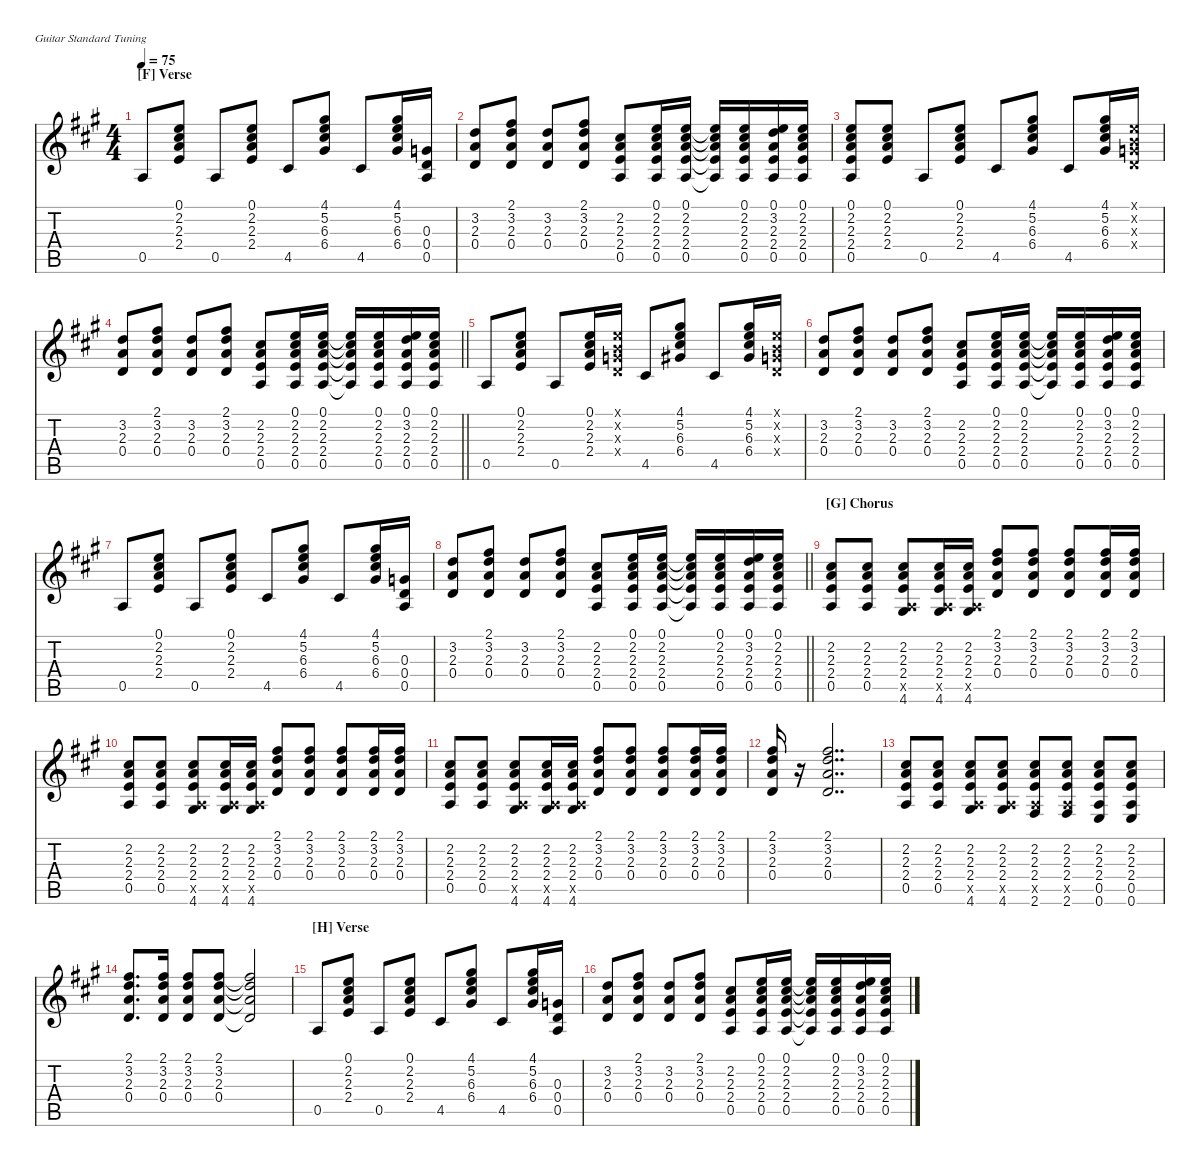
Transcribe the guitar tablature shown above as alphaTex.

\hideDynamics
\bracketExtendMode nobrackets
\singleTrackTrackNamePolicy hidden
\multiTrackTrackNamePolicy hidden
\otherSystemsTrackNameOrientation horizontal
\track ("Robbie Robertson" "E-Gt") {defaultSystemsLayout 4 instrument electricguitarclean}
\staff {score tabs}
\tuning (E4 B3 G3 D3 A2 E2)
\ts (4 4)
\section ("F" "Verse")
\tempo 75
\clef g2
\ks a
0.5{acc forcenatural}.8{dy f beam Up} (0.1{acc forcenatural} 2.2{acc #} 2.3{acc forcenatural} 2.4{acc forcenatural}).8{beam Up} 0.5{acc forcenatural}.8{beam Up} (0.1{acc forcenatural} 2.2{acc #} 2.3{acc forcenatural} 2.4{acc forcenatural}).8{beam Up} 4.5{acc #}.8{beam Up} (4.1{acc #} 5.2{acc forcenatural} 6.3{acc #} 6.4{acc #}).8{beam Up} 4.5{acc #}.8{beam Up} (4.1{acc #} 5.2{acc forcenatural} 6.3{acc #} 6.4{acc #}).16{beam Up} (0.3{acc forcenatural} 0.4{acc forcenatural} 0.5{acc forcenatural}).16{beam Up} |
(3.2{acc forcenatural} 2.3{acc forcenatural} 0.4{acc forcenatural}).8{beam Up} (2.1{acc #} 3.2{acc forcenatural} 2.3{acc forcenatural} 0.4{acc forcenatural}).8{beam Up} (3.2{acc forcenatural} 2.3{acc forcenatural} 0.4{acc forcenatural}).8{beam Up} (2.1{acc #} 3.2{acc forcenatural} 2.3{acc forcenatural} 0.4{acc forcenatural}).8{beam Up} (2.2{acc #} 2.3{acc forcenatural} 2.4{acc forcenatural} 0.5{acc forcenatural}).8{beam Up} (0.1{acc forcenatural} 2.2{acc #} 2.3{acc forcenatural} 2.4{acc forcenatural} 0.5{acc forcenatural}).16{beam Up} (0.1{acc forcenatural} 2.2{acc #} 2.3{acc forcenatural} 2.4{acc forcenatural} 0.5{acc forcenatural}).16{beam Up} (0.1{t acc forcenatural} 2.2{t acc #} 2.3{t acc forcenatural} 2.4{t acc forcenatural} 0.5{t acc forcenatural}).16{beam Up} (0.1{acc forcenatural} 2.2{acc #} 2.3{acc forcenatural} 2.4{acc forcenatural} 0.5{acc forcenatural}).16{beam Up} (0.1{acc forcenatural} 3.2{acc forcenatural} 2.3{acc forcenatural} 2.4{acc forcenatural} 0.5{acc forcenatural}).16{beam Up} (0.1{acc forcenatural} 2.2{acc #} 2.3{acc forcenatural} 2.4{acc forcenatural} 0.5{acc forcenatural}).16{beam Up} |
(0.1{acc forcenatural} 2.2{acc #} 2.3{acc forcenatural} 2.4{acc forcenatural} 0.5{acc forcenatural}).8{beam Up} (0.1{acc forcenatural} 2.2{acc #} 2.3{acc forcenatural} 2.4{acc forcenatural}).8{beam Up} 0.5{acc forcenatural}.8{beam Up} (0.1{acc forcenatural} 2.2{acc #} 2.3{acc forcenatural} 2.4{acc forcenatural}).8{beam Up} 4.5{acc #}.8{beam Up} (4.1{acc #} 5.2{acc forcenatural} 6.3{acc #} 6.4{acc #}).8{beam Up} 4.5{acc #}.8{beam Up} (4.1{acc #} 5.2{acc forcenatural} 6.3{acc #} 6.4{acc #}).16{beam Up} (0.1{x acc forcenatural} 0.2{x acc forcenatural} 0.3{x acc forcenatural} 0.4{x acc forcenatural}).16{beam Up} |
\barLineRight lightlight
(3.2{acc forcenatural} 2.3{acc forcenatural} 0.4{acc forcenatural}).8{beam Up} (2.1{acc #} 3.2{acc forcenatural} 2.3{acc forcenatural} 0.4{acc forcenatural}).8{beam Up} (3.2{acc forcenatural} 2.3{acc forcenatural} 0.4{acc forcenatural}).8{beam Up} (2.1{acc #} 3.2{acc forcenatural} 2.3{acc forcenatural} 0.4{acc forcenatural}).8{beam Up} (2.2{acc #} 2.3{acc forcenatural} 2.4{acc forcenatural} 0.5{acc forcenatural}).8{beam Up} (0.1{acc forcenatural} 2.2{acc #} 2.3{acc forcenatural} 2.4{acc forcenatural} 0.5{acc forcenatural}).16{beam Up} (0.1{acc forcenatural} 2.2{acc #} 2.3{acc forcenatural} 2.4{acc forcenatural} 0.5{acc forcenatural}).16{beam Up} (0.1{t acc forcenatural} 2.2{t acc #} 2.3{t acc forcenatural} 2.4{t acc forcenatural} 0.5{t acc forcenatural}).16{beam Up} (0.1{acc forcenatural} 2.2{acc #} 2.3{acc forcenatural} 2.4{acc forcenatural} 0.5{acc forcenatural}).16{beam Up} (0.1{acc forcenatural} 3.2{acc forcenatural} 2.3{acc forcenatural} 2.4{acc forcenatural} 0.5{acc forcenatural}).16{beam Up} (0.1{acc forcenatural} 2.2{acc #} 2.3{acc forcenatural} 2.4{acc forcenatural} 0.5{acc forcenatural}).16{beam Up} |
0.5{acc forcenatural}.8{beam Up} (0.1{acc forcenatural} 2.2{acc #} 2.3{acc forcenatural} 2.4{acc forcenatural}).8{beam Up} 0.5{acc forcenatural}.8{beam Up} (0.1{acc forcenatural} 2.2{acc #} 2.3{acc forcenatural} 2.4{acc forcenatural}).16{beam Up} (0.1{x acc forcenatural} 0.2{x acc forcenatural} 0.3{x acc forcenatural} 0.4{x acc forcenatural}).16{beam Up} 4.5{acc #}.8{beam Up} (4.1{acc #} 5.2{acc forcenatural} 6.3{acc #} 6.4{acc #}).8{beam Up} 4.5{acc #}.8{beam Up} (4.1{acc #} 5.2{acc forcenatural} 6.3{acc #} 6.4{acc #}).16{beam Up} (0.1{x acc forcenatural} 0.2{x acc forcenatural} 0.3{x acc forcenatural} 0.4{x acc forcenatural}).16{beam Up} |
(3.2{acc forcenatural} 2.3{acc forcenatural} 0.4{acc forcenatural}).8{beam Up} (2.1{acc #} 3.2{acc forcenatural} 2.3{acc forcenatural} 0.4{acc forcenatural}).8{beam Up} (3.2{acc forcenatural} 2.3{acc forcenatural} 0.4{acc forcenatural}).8{beam Up} (2.1{acc #} 3.2{acc forcenatural} 2.3{acc forcenatural} 0.4{acc forcenatural}).8{beam Up} (2.2{acc #} 2.3{acc forcenatural} 2.4{acc forcenatural} 0.5{acc forcenatural}).8{beam Up} (0.1{acc forcenatural} 2.2{acc #} 2.3{acc forcenatural} 2.4{acc forcenatural} 0.5{acc forcenatural}).16{beam Up} (0.1{acc forcenatural} 2.2{acc #} 2.3{acc forcenatural} 2.4{acc forcenatural} 0.5{acc forcenatural}).16{beam Up} (0.1{t acc forcenatural} 2.2{t acc #} 2.3{t acc forcenatural} 2.4{t acc forcenatural} 0.5{t acc forcenatural}).16{beam Up} (0.1{acc forcenatural} 2.2{acc #} 2.3{acc forcenatural} 2.4{acc forcenatural} 0.5{acc forcenatural}).16{beam Up} (0.1{acc forcenatural} 3.2{acc forcenatural} 2.3{acc forcenatural} 2.4{acc forcenatural} 0.5{acc forcenatural}).16{beam Up} (0.1{acc forcenatural} 2.2{acc #} 2.3{acc forcenatural} 2.4{acc forcenatural} 0.5{acc forcenatural}).16{beam Up} |
0.5{acc forcenatural}.8{beam Up} (0.1{acc forcenatural} 2.2{acc #} 2.3{acc forcenatural} 2.4{acc forcenatural}).8{beam Up} 0.5{acc forcenatural}.8{beam Up} (0.1{acc forcenatural} 2.2{acc #} 2.3{acc forcenatural} 2.4{acc forcenatural}).8{beam Up} 4.5{acc #}.8{beam Up} (4.1{acc #} 5.2{acc forcenatural} 6.3{acc #} 6.4{acc #}).8{beam Up} 4.5{acc #}.8{beam Up} (4.1{acc #} 5.2{acc forcenatural} 6.3{acc #} 6.4{acc #}).16{beam Up} (0.3{acc forcenatural} 0.4{acc forcenatural} 0.5{acc forcenatural}).16{beam Up} |
\barLineRight lightlight
(3.2{acc forcenatural} 2.3{acc forcenatural} 0.4{acc forcenatural}).8{beam Up} (2.1{acc #} 3.2{acc forcenatural} 2.3{acc forcenatural} 0.4{acc forcenatural}).8{beam Up} (3.2{acc forcenatural} 2.3{acc forcenatural} 0.4{acc forcenatural}).8{beam Up} (2.1{acc #} 3.2{acc forcenatural} 2.3{acc forcenatural} 0.4{acc forcenatural}).8{beam Up} (2.2{acc #} 2.3{acc forcenatural} 2.4{acc forcenatural} 0.5{acc forcenatural}).8{beam Up} (0.1{acc forcenatural} 2.2{acc #} 2.3{acc forcenatural} 2.4{acc forcenatural} 0.5{acc forcenatural}).16{beam Up} (0.1{acc forcenatural} 2.2{acc #} 2.3{acc forcenatural} 2.4{acc forcenatural} 0.5{acc forcenatural}).16{beam Up} (0.1{t acc forcenatural} 2.2{t acc #} 2.3{t acc forcenatural} 2.4{t acc forcenatural} 0.5{t acc forcenatural}).16{beam Up} (0.1{acc forcenatural} 2.2{acc #} 2.3{acc forcenatural} 2.4{acc forcenatural} 0.5{acc forcenatural}).16{beam Up} (0.1{acc forcenatural} 3.2{acc forcenatural} 2.3{acc forcenatural} 2.4{acc forcenatural} 0.5{acc forcenatural}).16{beam Up} (0.1{acc forcenatural} 2.2{acc #} 2.3{acc forcenatural} 2.4{acc forcenatural} 0.5{acc forcenatural}).16{beam Up} |
\section ("G" "Chorus")
(2.2{acc #} 2.3{acc forcenatural} 2.4{acc forcenatural} 0.5{acc forcenatural}).8{beam Up} (2.2{acc #} 2.3{acc forcenatural} 2.4{acc forcenatural} 0.5{acc forcenatural}).8{beam Up} (2.2{acc #} 2.3{acc forcenatural} 2.4{acc forcenatural} 0.5{x acc forcenatural} 4.6{acc #}).8{beam Up} (2.2{acc #} 2.3{acc forcenatural} 2.4{acc forcenatural} 0.5{x acc forcenatural} 4.6{acc #}).16{beam Up} (2.2{acc #} 2.3{acc forcenatural} 2.4{acc forcenatural} 0.5{x acc forcenatural} 4.6{acc #}).16{beam Up} (2.1{acc #} 3.2{acc forcenatural} 2.3{acc forcenatural} 0.4{acc forcenatural}).8{beam Up} (2.1{acc #} 3.2{acc forcenatural} 2.3{acc forcenatural} 0.4{acc forcenatural}).8{beam Up} (2.1{acc #} 3.2{acc forcenatural} 2.3{acc forcenatural} 0.4{acc forcenatural}).8{beam Up} (2.1{acc #} 3.2{acc forcenatural} 2.3{acc forcenatural} 0.4{acc forcenatural}).16{beam Up} (2.1{acc #} 3.2{acc forcenatural} 2.3{acc forcenatural} 0.4{acc forcenatural}).16{beam Up} |
(2.2{acc #} 2.3{acc forcenatural} 2.4{acc forcenatural} 0.5{acc forcenatural}).8{beam Up} (2.2{acc #} 2.3{acc forcenatural} 2.4{acc forcenatural} 0.5{acc forcenatural}).8{beam Up} (2.2{acc #} 2.3{acc forcenatural} 2.4{acc forcenatural} 0.5{x acc forcenatural} 4.6{acc #}).8{beam Up} (2.2{acc #} 2.3{acc forcenatural} 2.4{acc forcenatural} 0.5{x acc forcenatural} 4.6{acc #}).16{beam Up} (2.2{acc #} 2.3{acc forcenatural} 2.4{acc forcenatural} 0.5{x acc forcenatural} 4.6{acc #}).16{beam Up} (2.1{acc #} 3.2{acc forcenatural} 2.3{acc forcenatural} 0.4{acc forcenatural}).8{beam Up} (2.1{acc #} 3.2{acc forcenatural} 2.3{acc forcenatural} 0.4{acc forcenatural}).8{beam Up} (2.1{acc #} 3.2{acc forcenatural} 2.3{acc forcenatural} 0.4{acc forcenatural}).8{beam Up} (2.1{acc #} 3.2{acc forcenatural} 2.3{acc forcenatural} 0.4{acc forcenatural}).16{beam Up} (2.1{acc #} 3.2{acc forcenatural} 2.3{acc forcenatural} 0.4{acc forcenatural}).16{beam Up} |
(2.2{acc #} 2.3{acc forcenatural} 2.4{acc forcenatural} 0.5{acc forcenatural}).8{beam Up} (2.2{acc #} 2.3{acc forcenatural} 2.4{acc forcenatural} 0.5{acc forcenatural}).8{beam Up} (2.2{acc #} 2.3{acc forcenatural} 2.4{acc forcenatural} 0.5{x acc forcenatural} 4.6{acc #}).8{beam Up} (2.2{acc #} 2.3{acc forcenatural} 2.4{acc forcenatural} 0.5{x acc forcenatural} 4.6{acc #}).16{beam Up} (2.2{acc #} 2.3{acc forcenatural} 2.4{acc forcenatural} 0.5{x acc forcenatural} 4.6{acc #}).16{beam Up} (2.1{acc #} 3.2{acc forcenatural} 2.3{acc forcenatural} 0.4{acc forcenatural}).8{beam Up} (2.1{acc #} 3.2{acc forcenatural} 2.3{acc forcenatural} 0.4{acc forcenatural}).8{beam Up} (2.1{acc #} 3.2{acc forcenatural} 2.3{acc forcenatural} 0.4{acc forcenatural}).8{beam Up} (2.1{acc #} 3.2{acc forcenatural} 2.3{acc forcenatural} 0.4{acc forcenatural}).16{beam Up} (2.1{acc #} 3.2{acc forcenatural} 2.3{acc forcenatural} 0.4{acc forcenatural}).16{beam Up} |
(3.2{acc forcenatural} 2.3{acc forcenatural} 0.4{acc forcenatural} 2.1{acc #}).16{beam Up} r.16{beam Up} (3.2{acc forcenatural} 2.3{acc forcenatural} 0.4{acc forcenatural} 2.1{acc #}).2{dd beam Up} |
(2.2{acc #} 2.3{acc forcenatural} 2.4{acc forcenatural} 0.5{acc forcenatural}).8{beam Up} (2.2{acc #} 2.3{acc forcenatural} 2.4{acc forcenatural} 0.5{acc forcenatural}).8{beam Up} (2.2{acc #} 2.3{acc forcenatural} 2.4{acc forcenatural} 0.5{x acc forcenatural} 4.6{acc #}).8{beam Up} (2.2{acc #} 2.3{acc forcenatural} 2.4{acc forcenatural} 0.5{x acc forcenatural} 4.6{acc #}).8{beam Up} (2.2{acc #} 2.3{acc forcenatural} 2.4{acc forcenatural} 0.5{x acc forcenatural} 2.6{acc #}).8{beam Up} (2.2{acc #} 2.3{acc forcenatural} 2.4{acc forcenatural} 0.5{x acc forcenatural} 2.6{acc #}).8{beam Up} (2.2{acc #} 2.3{acc forcenatural} 2.4{acc forcenatural} 0.5{acc forcenatural} 0.6{acc forcenatural}).8{beam Up} (2.2{acc #} 2.3{acc forcenatural} 2.4{acc forcenatural} 0.5{acc forcenatural} 0.6{acc forcenatural}).8{beam Up} |
(2.1{acc #} 3.2{acc forcenatural} 2.3{acc forcenatural} 0.4{acc forcenatural}).8{d beam Up} (3.2{acc forcenatural} 2.1{acc #} 2.3{acc forcenatural} 0.4{acc forcenatural}).16{beam Up} (2.1{acc #} 3.2{acc forcenatural} 2.3{acc forcenatural} 0.4{acc forcenatural}).8{beam Up} (2.1{acc #} 3.2{acc forcenatural} 2.3{acc forcenatural} 0.4{acc forcenatural}).8{beam Up} (2.1{t acc #} 3.2{t acc forcenatural} 2.3{t acc forcenatural} 0.4{t acc forcenatural}).2{beam Up} |
\section ("H" "Verse")
0.5{acc forcenatural}.8{beam Up} (0.1{acc forcenatural} 2.2{acc #} 2.3{acc forcenatural} 2.4{acc forcenatural}).8{beam Up} 0.5{acc forcenatural}.8{beam Up} (0.1{acc forcenatural} 2.2{acc #} 2.3{acc forcenatural} 2.4{acc forcenatural}).8{beam Up} 4.5{acc #}.8{beam Up} (4.1{acc #} 5.2{acc forcenatural} 6.3{acc #} 6.4{acc #}).8{beam Up} 4.5{acc #}.8{beam Up} (4.1{acc #} 5.2{acc forcenatural} 6.3{acc #} 6.4{acc #}).16{beam Up} (0.3{acc forcenatural} 0.4{acc forcenatural} 0.5{acc forcenatural}).16{beam Up} |
(3.2{acc forcenatural} 2.3{acc forcenatural} 0.4{acc forcenatural}).8{beam Up} (2.1{acc #} 3.2{acc forcenatural} 2.3{acc forcenatural} 0.4{acc forcenatural}).8{beam Up} (3.2{acc forcenatural} 2.3{acc forcenatural} 0.4{acc forcenatural}).8{beam Up} (2.1{acc #} 3.2{acc forcenatural} 2.3{acc forcenatural} 0.4{acc forcenatural}).8{beam Up} (2.2{acc #} 2.3{acc forcenatural} 2.4{acc forcenatural} 0.5{acc forcenatural}).8{beam Up} (0.1{acc forcenatural} 2.2{acc #} 2.3{acc forcenatural} 2.4{acc forcenatural} 0.5{acc forcenatural}).16{beam Up} (0.1{acc forcenatural} 2.2{acc #} 2.3{acc forcenatural} 2.4{acc forcenatural} 0.5{acc forcenatural}).16{beam Up} (0.1{t acc forcenatural} 2.2{t acc #} 2.3{t acc forcenatural} 2.4{t acc forcenatural} 0.5{t acc forcenatural}).16{beam Up} (0.1{acc forcenatural} 2.2{acc #} 2.3{acc forcenatural} 2.4{acc forcenatural} 0.5{acc forcenatural}).16{beam Up} (0.1{acc forcenatural} 3.2{acc forcenatural} 2.3{acc forcenatural} 2.4{acc forcenatural} 0.5{acc forcenatural}).16{beam Up} (0.1{acc forcenatural} 2.2{acc #} 2.3{acc forcenatural} 2.4{acc forcenatural} 0.5{acc forcenatural}).16{beam Up}
